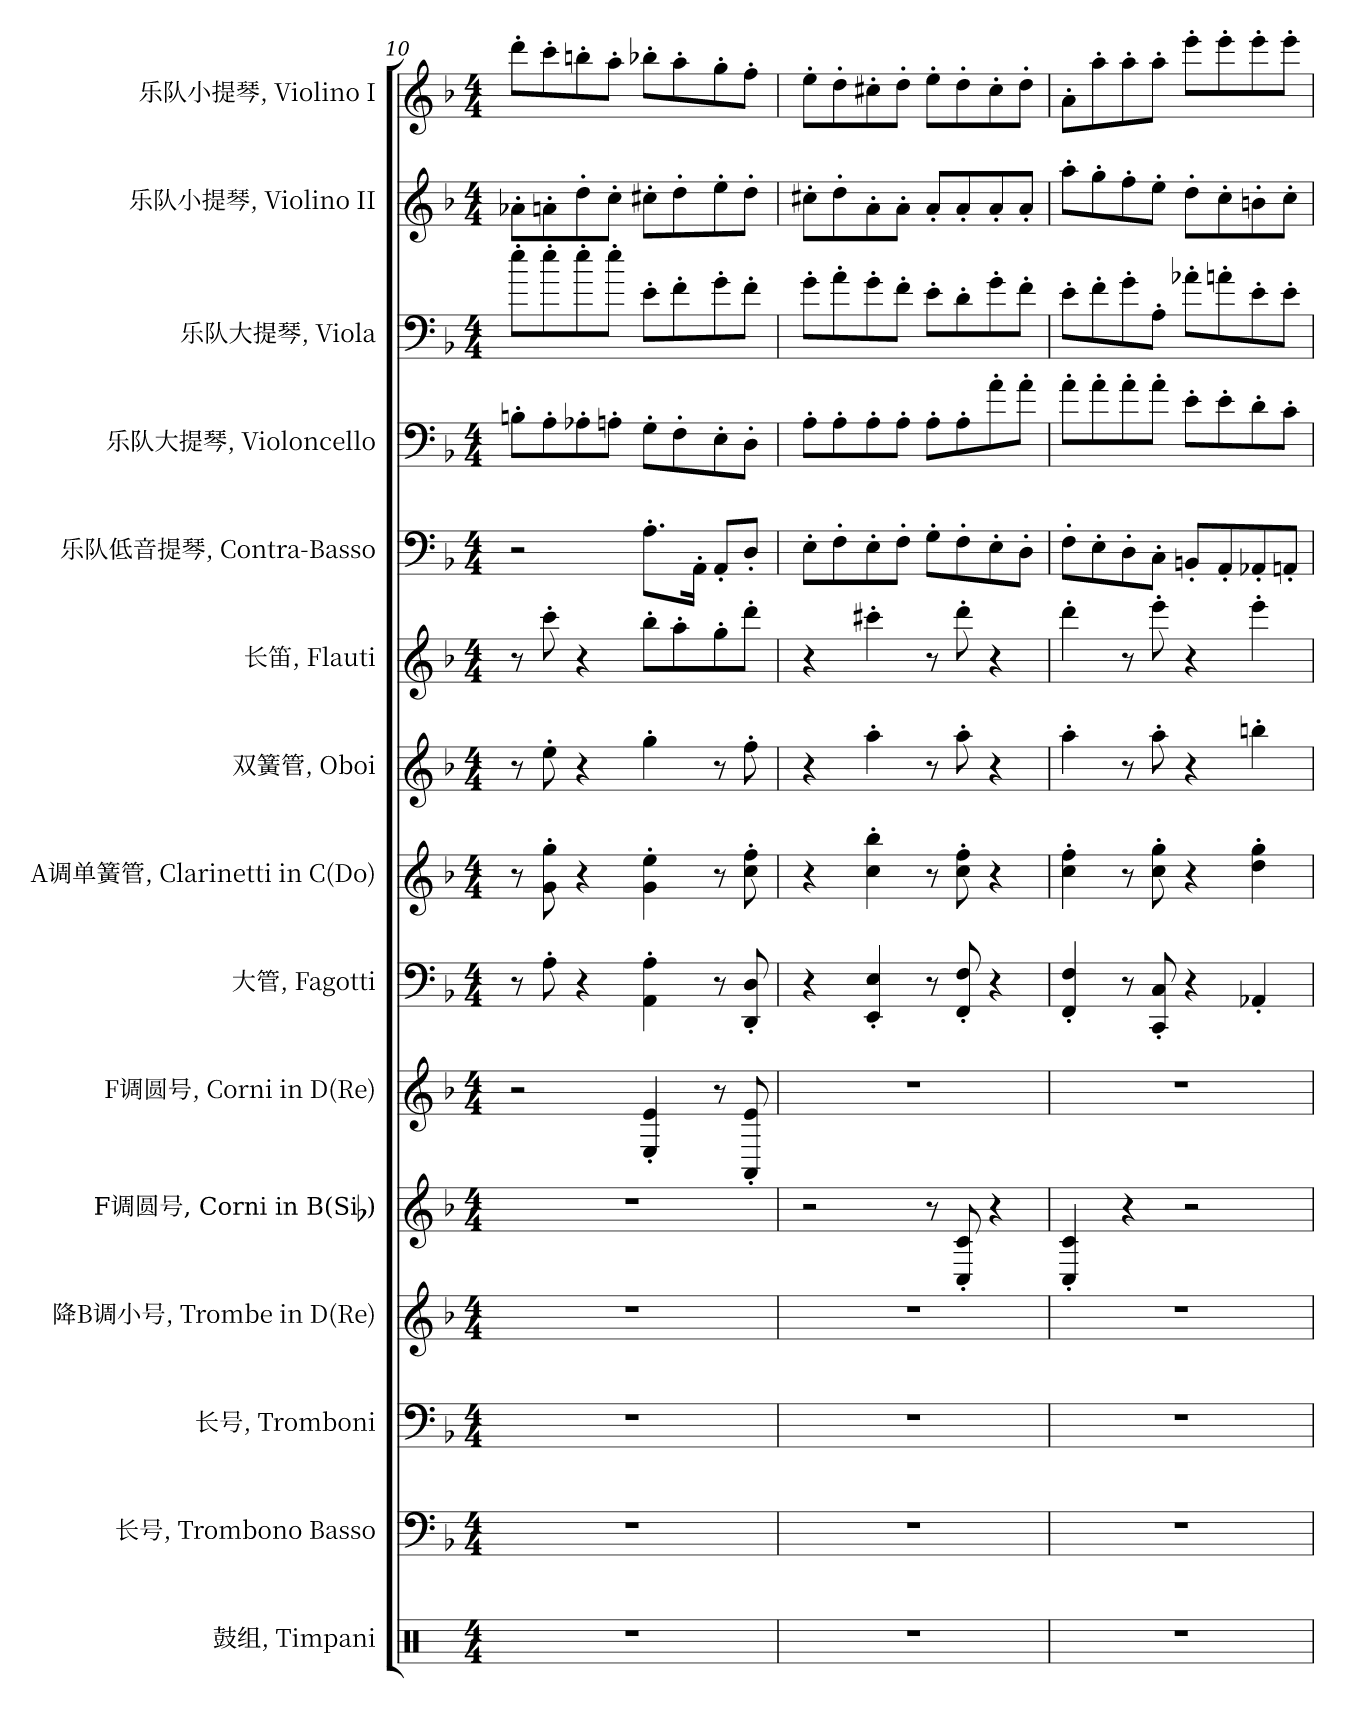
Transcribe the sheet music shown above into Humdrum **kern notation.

**kern	**kern	**kern	**kern	**kern	**kern	**kern	**kern	**kern	**kern	**kern	**kern	**kern	**kern	**kern
*part15	*part14	*part13	*part12	*part11	*part10	*part9	*part8	*part7	*part6	*part5	*part4	*part3	*part2	*part1
*staff15	*staff14	*staff13	*staff12	*staff11	*staff10	*staff9	*staff8	*staff7	*staff6	*staff5	*staff4	*staff3	*staff2	*staff1
*I"鼓组, Timpani	*I"长号, Trombono Basso	*I"长号, Tromboni	*I"降B调小号, Trombe in D(Re)	*I"F调圆号, Corni in B(Si-flat)	*I"F调圆号, Corni in D(Re)	*I"大管, Fagotti	*I"A调单簧管, Clarinetti in C(Do)	*I"双簧管, Oboi	*I"长笛, Flauti	*I"乐队低音提琴, Contra-Basso	*I"乐队大提琴, Violoncello	*I"乐队大提琴, Viola	*I"乐队小提琴, Violino II	*I"乐队小提琴, Violino I
*	*I'Tbn.	*I'Tbn.	*	*	*	*	*I'A Cl.	*I'Ob.	*I'Fl.	*I'Cbs.	*	*	*	*
*clefX	*clefF4	*clefF4	*clefG2	*clefG2	*clefG2	*clefF4	*clefG2	*clefG2	*clefG2	*clefF4	*clefF4	*clefF4	*clefG2	*clefG2
*	*	*	*ITrd1c2	*ITrd4c7	*ITrd4c7	*	*ITrd2c3	*	*	*ITrd7c12	*	*	*	*
*k[]	*k[b-]	*k[b-]	*k[b-e-a-]	*k[b-e-]	*k[b-e-]	*k[b-]	*k[f#c#]	*k[b-]	*k[b-]	*k[b-]	*k[b-]	*k[b-]	*k[b-]	*k[b-]
*M4/4	*M4/4	*M4/4	*M4/4	*M4/4	*M4/4	*M4/4	*M4/4	*M4/4	*M4/4	*M4/4	*M4/4	*M4/4	*M4/4	*M4/4
=10	=10	=10	=10	=10	=10	=10	=10	=10	=10	=10	=10	=10	=10	=10
1r	1r	1r	1r	1r	2r	8r	8r	8r	8r	2r	8Bn'\L	8ee'\L	8a-X'\L	8ddd'\L
*	*	*	*	*	*	*	*	*	*	*	*	*	*	*MM168
.	.	.	.	.	.	8A'\	8e\' 8ee\'	8ee'\	8ccc'\	.	8A'\	8ee'\	8an'\	8ccc'\
.	.	.	.	.	.	4r	4r	4r	4r	.	8A-X'\	8ee'\	8dd'\	8bbn'\
.	.	.	.	.	.	.	.	.	.	.	8An'\J	8ee'\J	8cc'\J	8aa'\J
*	*	*	*	*	*	*	*	*	*	*	*	*	*	*MM163
.	.	.	.	.	4AA/' 4A/'	4AA\' 4A\'	4e\' 4cc#\'	4gg'\	8bb-'\L	8.AA'\L	8G'\L	8e'\L	8cc#X'\L	8bb-X'\L
.	.	.	.	.	.	.	.	.	8aa'\	.	8F'\	8f'\	8dd'\	8aa'\
.	.	.	.	.	.	.	.	.	.	16AAA'\Jk	.	.	.	.
.	.	.	.	.	8r	8r	8r	8r	8gg'\	8AAA'/L	8E'\	8g'\	8ee'\	8gg'\
*	*	*	*	*	*	*	*	*	*	*	*	*	*	*MM165
.	.	.	.	.	8DD/' 8A/'	8DD/' 8D/'	8a\' 8dd\'	8ff'\	8ddd'\J	8DD'/J	8D'\J	8f'\J	8dd'\J	8ff'\J
!!LO:PB:g=z
=11	=11	=11	=11	=11	=11	=11	=11	=11	=11	=11	=11	=11	=11	=11
1r	1r	1r	1r	2r	1r	4r	4r	4r	4r	8EE'\L	8A'\L	8g'\L	8cc#X'\L	8ee'\L
.	.	.	.	.	.	.	.	.	.	8FF'\	8A'\	8a'\	8dd'\	8dd'\
*	*	*	*	*	*	*	*	*	*	*	*	*	*	*MM171
.	.	.	.	.	.	4EE/' 4E/'	4a\' 4gg\'	4aa'\	4ccc#X'\	8EE'\	8A'\	8g'\	8a'\	8cc#X'\
.	.	.	.	.	.	.	.	.	.	8FF'\J	8A'\J	8f'\J	8a'\J	8dd'\J
.	.	.	.	8r	.	8r	8r	8r	8r	8GG'\L	8A'\L	8e'\L	8a'/L	8ee'\L
*	*	*	*	*	*	*	*	*	*	*	*	*	*	*MM168
.	.	.	.	8FF/' 8F/'	.	8FF/' 8F/'	8a\' 8dd\'	8aa'\	8ddd'\	8FF'\	8A'\	8d'\	8a'/	8dd'\
.	.	.	.	4r	.	4r	4r	4r	4r	8EE'\	8a'\	8g'\	8a'/	8cc#'\
.	.	.	.	.	.	.	.	.	.	8DD'\J	8a'\J	8f'\J	8a'/J	8dd'\J
=12	=12	=12	=12	=12	=12	=12	=12	=12	=12	=12	=12	=12	=12	=12
1r	1r	1r	1r	4FF/' 4F/'	1r	4FF/' 4F/'	4a\' 4dd\'	4aa'\	4ddd'\	8FF'\L	8a'\L	8e'\L	8aa'\L	8a'\L
.	.	.	.	.	.	.	.	.	.	8EE'\	8a'\	8f'\	8gg'\	8aa'\
.	.	.	.	4r	.	8r	8r	8r	8r	8DD'\	8a'\	8g'\	8ff'\	8aa'\
.	.	.	.	.	.	8CC/' 8C/'	8a\' 8ee\'	8aa'\	8eee'\	8CC'\J	8a'\J	8A'\J	8ee'\J	8aa'\J
.	.	.	.	2r	.	4r	4r	4r	4r	8BBBn'/L	8e'\L	8a-X'\L	8dd'\L	8eee'\L
.	.	.	.	.	.	.	.	.	.	8AAA'/	8e'\	8an'\	8cc'\	8eee'\
.	.	.	.	.	.	4AA-X'/	4b\' 4ee\'	4bbn'\	4eee'\	8AAA-X'/	8d'\	8e'\	8bn'\	8eee'\
.	.	.	.	.	.	.	.	.	.	8AAAn'/J	8c'\J	8e'\J	8cc'\J	8eee'\J
=	=	=	=	=	=	=	=	=	=	=	=	=	=	=
*-	*-	*-	*-	*-	*-	*-	*-	*-	*-	*-	*-	*-	*-	*-
